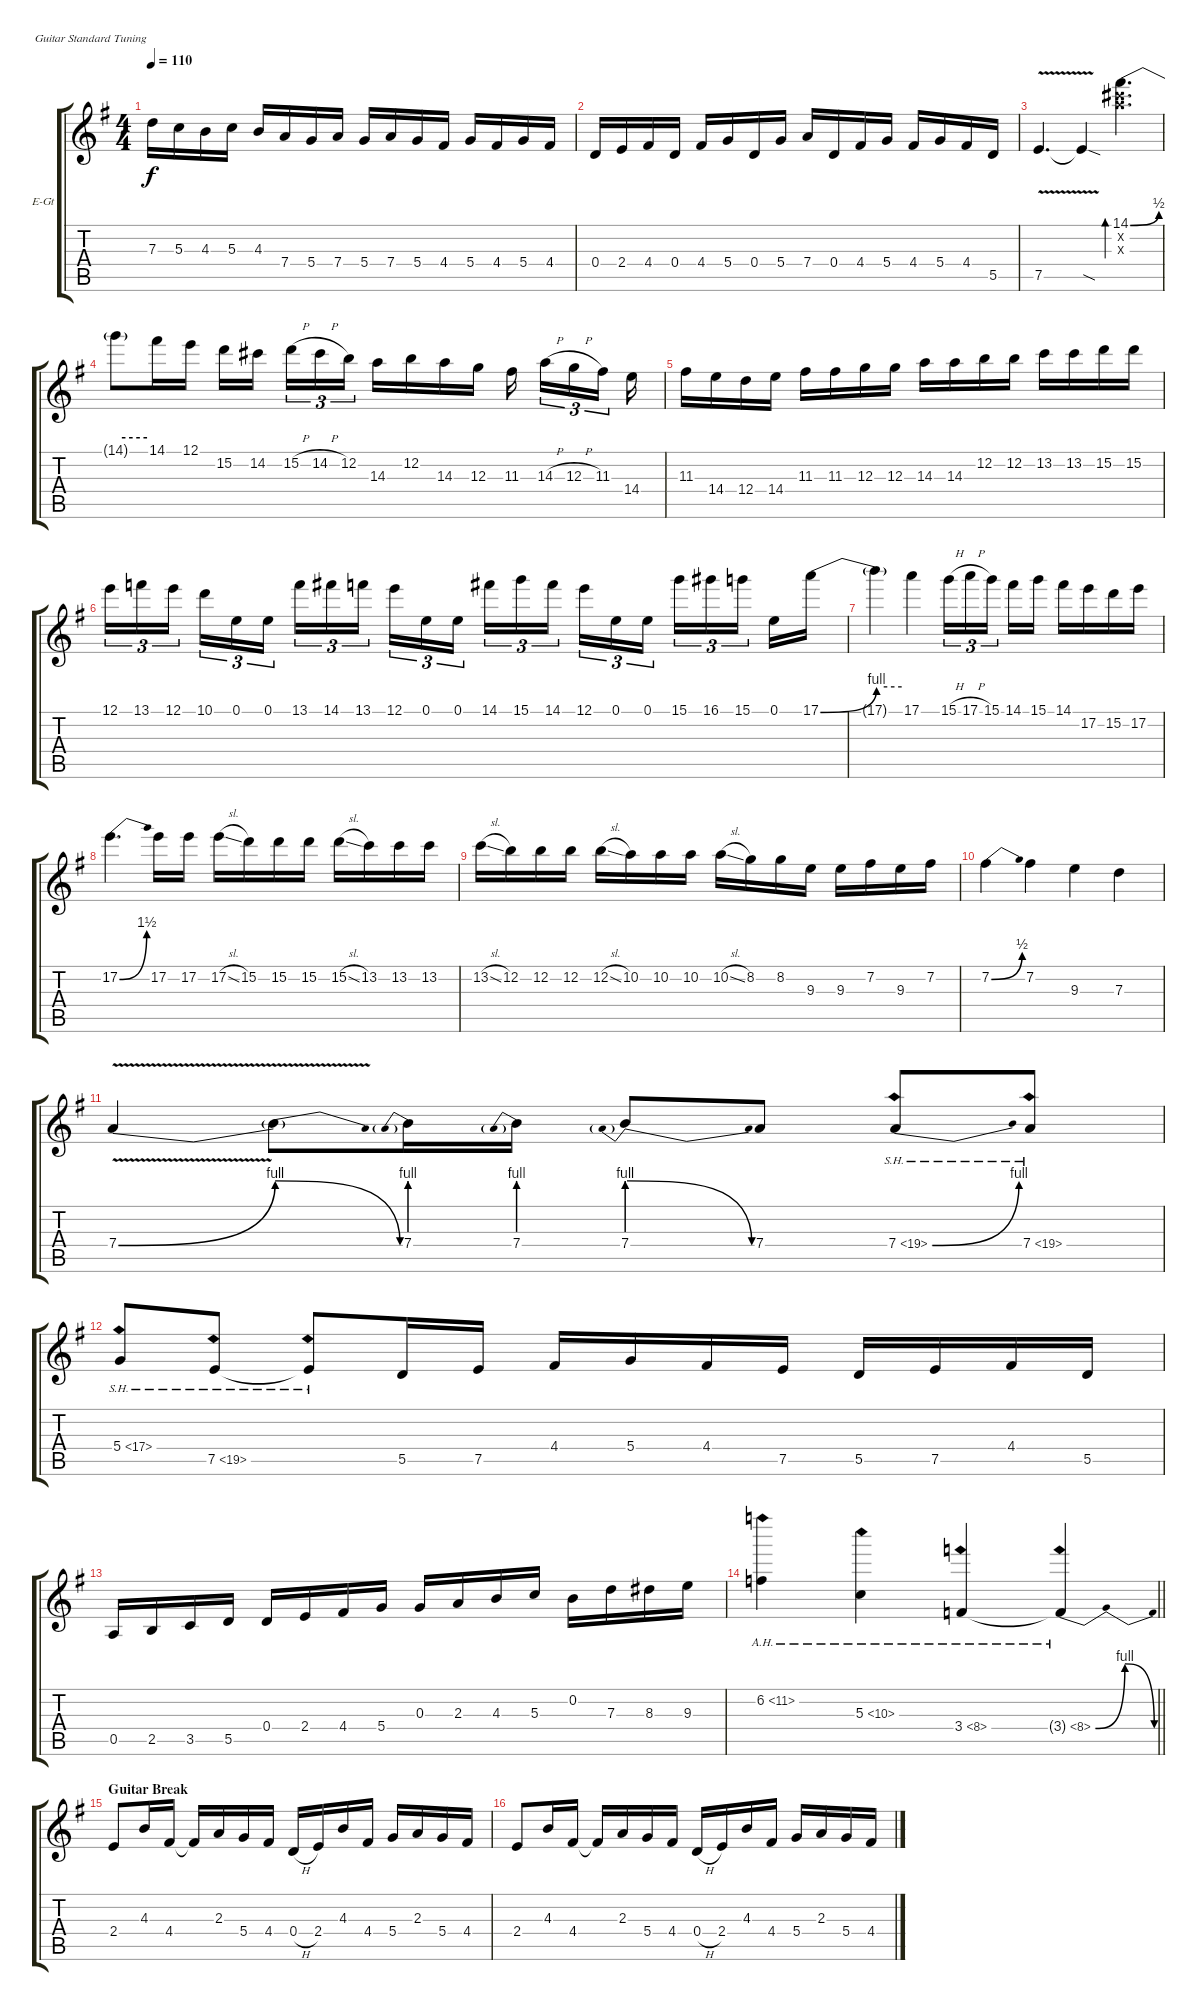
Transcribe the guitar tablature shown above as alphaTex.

\bracketExtendMode groupsimilarinstruments
\firstSystemTrackNameOrientation horizontal
\otherSystemsTrackNameOrientation horizontal
\track ("Гитара 1" "E-Gt") {instrument distortionguitar}
\staff {score tabs}
\tuning (E4 B3 G3 D3 A2 E2)
\ts (4 4)
\tempo 110
\clef g2
\ks eminor
7.3.16{dy f} 5.3.16 4.3.16 5.3.16 4.3.16 7.4.16 5.4.16 7.4.16 5.4.16 7.4.16 5.4.16 4.4.16 5.4.16 4.4.16 5.4.16 4.4.16 |
0.4.16 2.4.16 4.4.16 0.4.16 4.4.16 5.4.16 0.4.16 5.4.16 7.4.16 0.4.16 4.4.16 5.4.16 4.4.16 5.4.16 4.4.16 5.5.16 |
7.5{v}.4{d} 7.5{v sod t}.4 (14.1{be (bend 0 0 60 2)} 14.2{x} 14.3{x}).4{d bd 240} |
14.1{be (hold 0 2 60 2) t}.8 14.1.16 12.1.16 15.2.16 14.2.16 15.2{h}.16{tu (3 2)} 14.2{h}.16{tu (3 2)} 12.2.16{tu (3 2)} 14.3.16 12.2.16 14.3.16 12.3.16 11.3.16 14.3{h}.16{tu (3 2)} 12.3{h}.16{tu (3 2)} 11.3.16{tu (3 2)} 14.4.16 |
11.3.16 14.4.16 12.4.16 14.4.16 11.3.16 11.3.16 12.3.16 12.3.16 14.3.16 14.3.16 12.2.16 12.2.16 13.2.16 13.2.16 15.2.16 15.2.16 |
12.1.16{tu (3 2)} 13.1.16{tu (3 2)} 12.1.16{tu (3 2)} 10.1.16{tu (3 2)} 0.1.16{tu (3 2)} 0.1.16{tu (3 2)} 13.1.16{tu (3 2)} 14.1.16{tu (3 2)} 13.1.16{tu (3 2)} 12.1.16{tu (3 2)} 0.1.16{tu (3 2)} 0.1.16{tu (3 2)} 14.1.16{tu (3 2)} 15.1.16{tu (3 2)} 14.1.16{tu (3 2)} 12.1.16{tu (3 2)} 0.1.16{tu (3 2)} 0.1.16{tu (3 2)} 15.1.16{tu (3 2)} 16.1.16{tu (3 2)} 15.1.16{tu (3 2)} 0.1.16 17.1{be (bend 0 0 60 4)}.16 |
17.1{be (hold 0 4 60 4) t}.4 17.1.4 15.1{h}.16{tu (3 2)} 17.1{h}.16{tu (3 2)} 15.1.16{tu (3 2)} 14.1.16 15.1.16 14.1.16 17.2.16 15.2.16 17.2.16 |
17.2{be (bend 0 0 60 6)}.4{d} 17.2.16 17.2.16 17.2{sl}.16 15.2.16 15.2.16 15.2.16 15.2{sl}.16 13.2.16 13.2.16 13.2.16 |
13.2{sl}.16 12.2.16 12.2.16 12.2.16 12.2{sl}.16 10.2.16 10.2.16 10.2.16 10.2{sl}.16 8.2.16 8.2.16 9.3.16 9.3.16 7.2.16 9.3.16 7.2.16 |
7.2{be (bend 0 0 60 2)}.4 7.2.4 9.3.4 7.3.4 |
7.4{be (bend 0 0 60 4) v}.4 7.4{be (release 0 4 60 0) t}.8 7.4{be (prebend 0 4 60 4)}.16 7.4{be (prebend 0 4 60 4)}.16 7.4{be (prebendrelease 0 4 60 0)}.8 7.4.8 7.4{be (bend 0 0 60 4) sh 12}.8 7.4{sh 12}.8 |
5.4{sh 12}.8 7.5{sh 12}.8 7.5{sh 12 t}.8 5.5.16 7.5.16 4.4.16 5.4.16 4.4.16 7.5.16 5.5.16 7.5.16 4.4.16 5.5.16 |
0.5.16 2.5.16 3.5.16 5.5.16 0.4.16 2.4.16 4.4.16 5.4.16 0.3.16 2.3.16 4.3.16 5.3.16 0.2.16 7.3.16 8.3.16 9.3.16 |
\barLineRight lightlight
6.2{ah 5}.4 5.3{ah 5}.4 3.4{ah 5}.4 3.4{be (bendrelease 0 0 30 4 30 4 60 0) ah 5 t}.4 |
\section ("" "Guitar Break")
2.4.8 4.3.16 4.4.16 4.4{t}.16 2.3.16 5.4.16 4.4.16 0.4{h}.16 2.4.16 4.3.16 4.4.16 5.4.16 2.3.16 5.4.16 4.4.16 |
2.4.8 4.3.16 4.4.16 4.4{t}.16 2.3.16 5.4.16 4.4.16 0.4{h}.16 2.4.16 4.3.16 4.4.16 5.4.16 2.3.16 5.4.16 4.4.16
